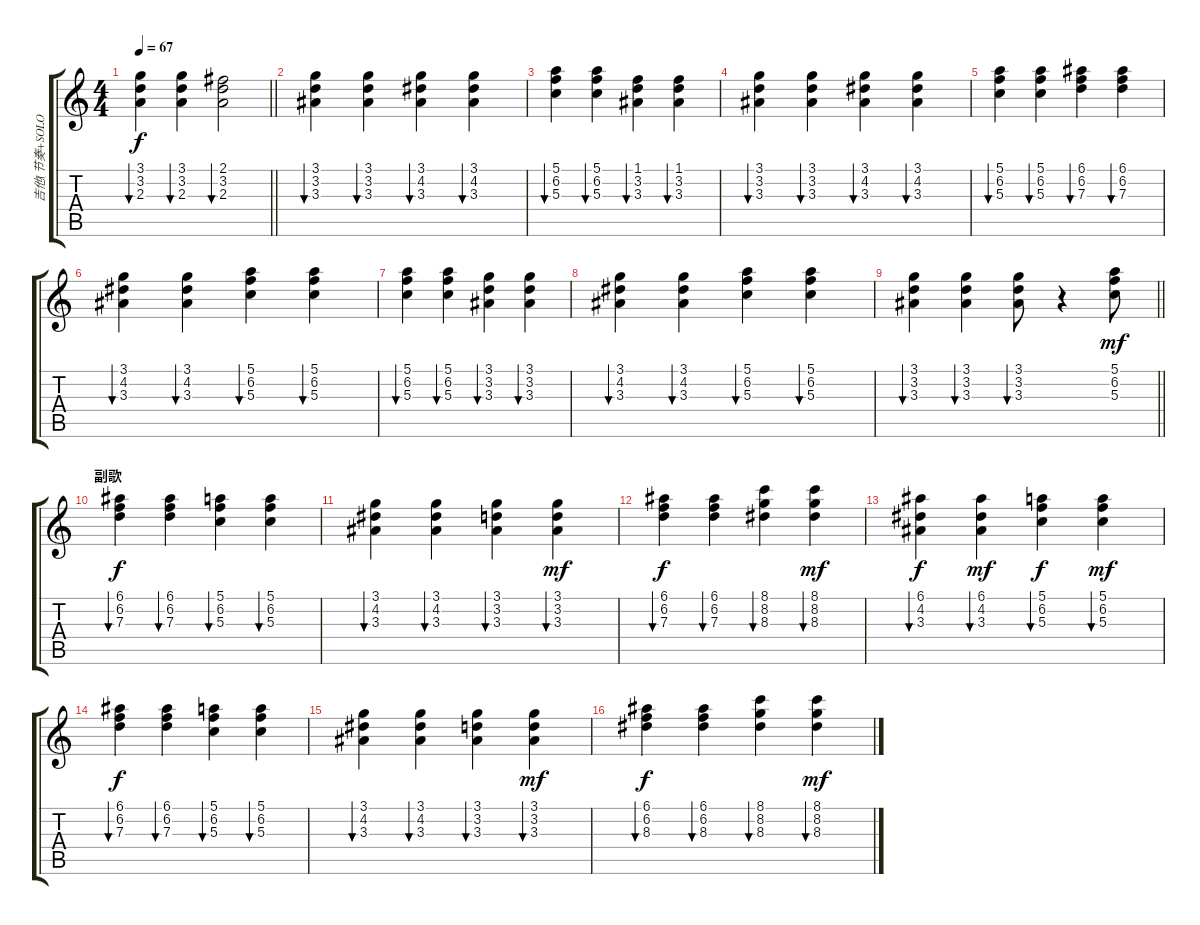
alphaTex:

\track ("吉他(节奏+SOLO) " "吉他(节奏+SOLO") {instrument acousticguitarsteel}
\staff {score tabs}
\tuning (E4 B3 G3 D3 A2 E2) {hide}
\ts (4 4)
\tempo 67
\clef g2
\barLineRight lightlight
\ks c
(3.1 3.2 2.3).4{bu 60 dy f} (3.1 3.2 2.3).4{bu 60} (2.1 3.2 2.3).2{bu 60} |
(3.1 3.2 3.3).4{bu 60} (3.1 3.2 3.3).4{bu 60} (3.1 4.2 3.3).4{bu 60} (3.1 4.2 3.3).4{bu 60} |
(5.1 6.2 5.3).4{bu 60} (5.1 6.2 5.3).4{bu 60} (1.1 3.2 3.3).4{bu 60} (1.1 3.2 3.3).4{bu 60} |
(3.1 3.2 3.3).4{bu 60} (3.1 3.2 3.3).4{bu 60} (3.1 4.2 3.3).4{bu 60} (3.1 4.2 3.3).4{bu 60} |
(5.1 6.2 5.3).4{bu 60} (5.1 6.2 5.3).4{bu 60} (6.1 6.2 7.3).4{bu 60} (6.1 6.2 7.3).4{bu 60} |
(3.1 4.2 3.3).4{bu 60} (3.1 4.2 3.3).4{bu 60} (5.1 6.2 5.3).4{bu 60} (5.1 6.2 5.3).4{bu 60} |
(5.1 6.2 5.3).4{bu 60} (5.1 6.2 5.3).4{bu 60} (3.1 3.2 3.3).4{bu 60} (3.1 3.2 3.3).4{bu 60} |
(3.1 4.2 3.3).4{bu 60} (3.1 4.2 3.3).4{bu 60} (5.1 6.2 5.3).4{bu 60} (5.1 6.2 5.3).4{bu 60} |
\barLineRight lightlight
(3.1 3.2 3.3).4{bu 60} (3.1 3.2 3.3).4{bu 60} (3.1 3.2 3.3).8{bu 60} r.4 (5.1 6.2 5.3).8{dy mf} |
\section ("" "副歌")
(6.1 6.2 7.3).4{bu 60 dy f} (6.1 6.2 7.3).4{bu 60} (5.1 6.2 5.3).4{bu 60} (5.1 6.2 5.3).4{bu 60} |
(3.1 4.2 3.3).4{bu 60} (3.1 4.2 3.3).4{bu 60} (3.1 3.2 3.3).4{bu 60} (3.1 3.2 3.3).4{bu 60 dy mf} |
(6.1 6.2 7.3).4{bu 60 dy f} (6.1 6.2 7.3).4{bu 60} (8.1 8.2 8.3).4{bu 60} (8.1 8.2 8.3).4{bu 60 dy mf} |
(6.1 4.2 3.3).4{bu 60 dy f} (6.1 4.2 3.3).4{bu 60 dy mf} (5.1 6.2 5.3).4{bu 60 dy f} (5.1 6.2 5.3).4{bu 60 dy mf} |
(6.1 6.2 7.3).4{bu 60 dy f} (6.1 6.2 7.3).4{bu 60} (5.1 6.2 5.3).4{bu 60} (5.1 6.2 5.3).4{bu 60} |
(3.1 4.2 3.3).4{bu 60} (3.1 4.2 3.3).4{bu 60} (3.1 3.2 3.3).4{bu 60} (3.1 3.2 3.3).4{bu 60 dy mf} |
(6.1 6.2 8.3).4{bu 60 dy f} (6.1 6.2 8.3).4{bu 60} (8.1 8.2 8.3).4{bu 60} (8.1 8.2 8.3).4{bu 60 dy mf}
